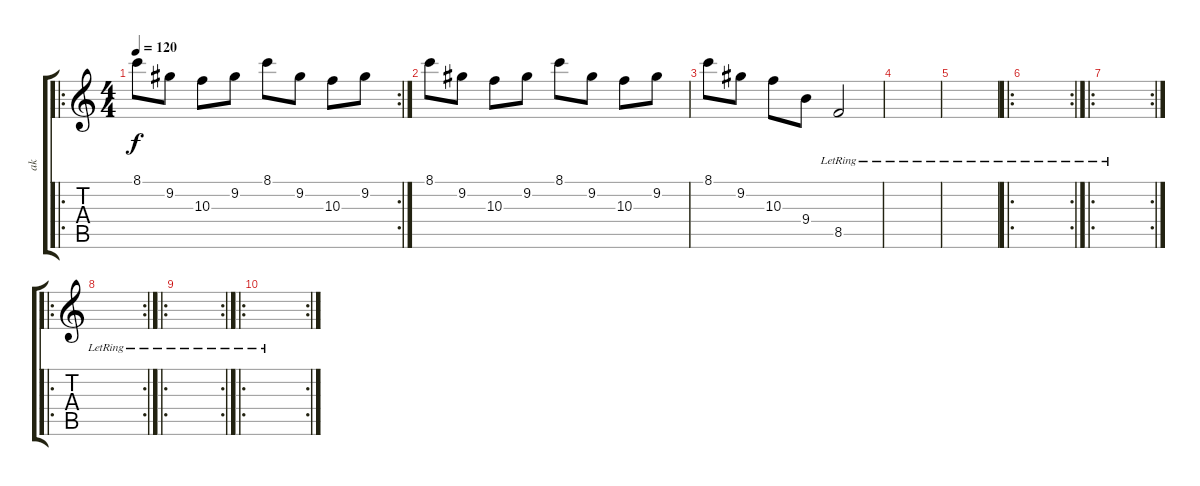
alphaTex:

\track ("ak" "ak") {instrument acousticguitarsteel}
\staff {score tabs}
\tuning (E4 B3 G3 D3 A2 E2) {hide}
\ro
\rc 2
\ts (4 4)
\tempo 120
\clef g2
\ks c
8.1.8{dy f} 9.2.8 10.3.8 9.2.8 8.1.8 9.2.8 10.3.8 9.2.8 |
8.1.8 9.2.8 10.3.8 9.2.8 8.1.8 9.2.8 10.3.8 9.2.8 |
8.1.8 9.2.8 10.3.8 9.4.8 8.5{lr}.2 |
|
|
\ro
\rc 2
|
\ro
\rc 2
|
\ro
\rc 2
|
\ro
\rc 2
|
\ro
\rc 2
